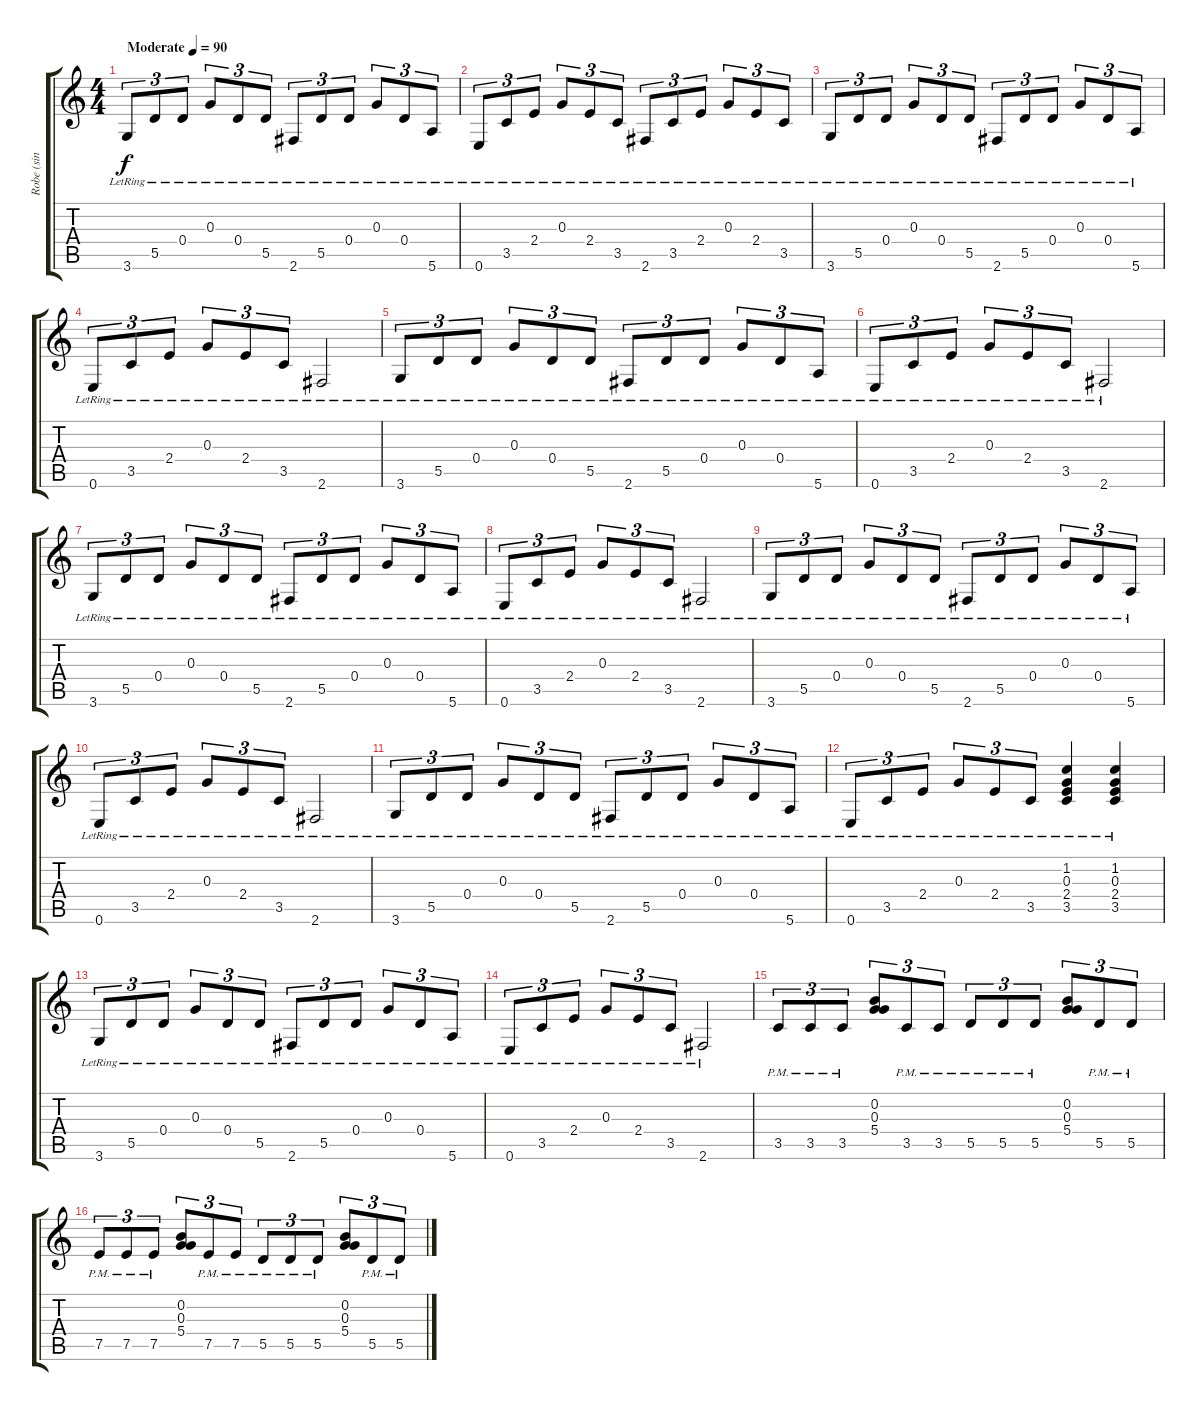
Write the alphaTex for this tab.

\track ("Robe (sin distorsion)" "Robe (sin ") {instrument electricguitarclean}
\staff {score tabs}
\tuning (E4 B3 G3 D3 A2 E2) {hide}
\ts (4 4)
\tempo (90 "Moderate")
\clef g2
\ks c
3.6{lr}.8{tu (3 2) dy f instrument electricguitarclean} 5.5{lr}.8{tu (3 2)} 0.4{lr}.8{tu (3 2)} 0.3{lr}.8{tu (3 2)} 0.4{lr}.8{tu (3 2)} 5.5{lr}.8{tu (3 2)} 2.6{lr}.8{tu (3 2)} 5.5{lr}.8{tu (3 2)} 0.4{lr}.8{tu (3 2)} 0.3{lr}.8{tu (3 2)} 0.4{lr}.8{tu (3 2)} 5.6{lr}.8{tu (3 2)} |
0.6{lr}.8{tu (3 2)} 3.5{lr}.8{tu (3 2)} 2.4{lr}.8{tu (3 2)} 0.3{lr}.8{tu (3 2)} 2.4{lr}.8{tu (3 2)} 3.5{lr}.8{tu (3 2)} 2.6{lr}.8{tu (3 2)} 3.5{lr}.8{tu (3 2)} 2.4{lr}.8{tu (3 2)} 0.3{lr}.8{tu (3 2)} 2.4{lr}.8{tu (3 2)} 3.5{lr}.8{tu (3 2)} |
3.6{lr}.8{tu (3 2)} 5.5{lr}.8{tu (3 2)} 0.4{lr}.8{tu (3 2)} 0.3{lr}.8{tu (3 2)} 0.4{lr}.8{tu (3 2)} 5.5{lr}.8{tu (3 2)} 2.6{lr}.8{tu (3 2)} 5.5{lr}.8{tu (3 2)} 0.4{lr}.8{tu (3 2)} 0.3{lr}.8{tu (3 2)} 0.4{lr}.8{tu (3 2)} 5.6{lr}.8{tu (3 2)} |
0.6{lr}.8{tu (3 2)} 3.5{lr}.8{tu (3 2)} 2.4{lr}.8{tu (3 2)} 0.3{lr}.8{tu (3 2)} 2.4{lr}.8{tu (3 2)} 3.5{lr}.8{tu (3 2)} 2.6{lr}.2 |
3.6{lr}.8{tu (3 2)} 5.5{lr}.8{tu (3 2)} 0.4{lr}.8{tu (3 2)} 0.3{lr}.8{tu (3 2)} 0.4{lr}.8{tu (3 2)} 5.5{lr}.8{tu (3 2)} 2.6{lr}.8{tu (3 2)} 5.5{lr}.8{tu (3 2)} 0.4{lr}.8{tu (3 2)} 0.3{lr}.8{tu (3 2)} 0.4{lr}.8{tu (3 2)} 5.6{lr}.8{tu (3 2)} |
0.6{lr}.8{tu (3 2)} 3.5{lr}.8{tu (3 2)} 2.4{lr}.8{tu (3 2)} 0.3{lr}.8{tu (3 2)} 2.4{lr}.8{tu (3 2)} 3.5{lr}.8{tu (3 2)} 2.6{lr}.2 |
3.6{lr}.8{tu (3 2)} 5.5{lr}.8{tu (3 2)} 0.4{lr}.8{tu (3 2)} 0.3{lr}.8{tu (3 2)} 0.4{lr}.8{tu (3 2)} 5.5{lr}.8{tu (3 2)} 2.6{lr}.8{tu (3 2)} 5.5{lr}.8{tu (3 2)} 0.4{lr}.8{tu (3 2)} 0.3{lr}.8{tu (3 2)} 0.4{lr}.8{tu (3 2)} 5.6{lr}.8{tu (3 2)} |
0.6{lr}.8{tu (3 2)} 3.5{lr}.8{tu (3 2)} 2.4{lr}.8{tu (3 2)} 0.3{lr}.8{tu (3 2)} 2.4{lr}.8{tu (3 2)} 3.5{lr}.8{tu (3 2)} 2.6{lr}.2 |
3.6{lr}.8{tu (3 2)} 5.5{lr}.8{tu (3 2)} 0.4{lr}.8{tu (3 2)} 0.3{lr}.8{tu (3 2)} 0.4{lr}.8{tu (3 2)} 5.5{lr}.8{tu (3 2)} 2.6{lr}.8{tu (3 2)} 5.5{lr}.8{tu (3 2)} 0.4{lr}.8{tu (3 2)} 0.3{lr}.8{tu (3 2)} 0.4{lr}.8{tu (3 2)} 5.6{lr}.8{tu (3 2)} |
0.6{lr}.8{tu (3 2)} 3.5{lr}.8{tu (3 2)} 2.4{lr}.8{tu (3 2)} 0.3{lr}.8{tu (3 2)} 2.4{lr}.8{tu (3 2)} 3.5{lr}.8{tu (3 2)} 2.6{lr}.2 |
3.6{lr}.8{tu (3 2)} 5.5{lr}.8{tu (3 2)} 0.4{lr}.8{tu (3 2)} 0.3{lr}.8{tu (3 2)} 0.4{lr}.8{tu (3 2)} 5.5{lr}.8{tu (3 2)} 2.6{lr}.8{tu (3 2)} 5.5{lr}.8{tu (3 2)} 0.4{lr}.8{tu (3 2)} 0.3{lr}.8{tu (3 2)} 0.4{lr}.8{tu (3 2)} 5.6{lr}.8{tu (3 2)} |
0.6{lr}.8{tu (3 2)} 3.5{lr}.8{tu (3 2)} 2.4{lr}.8{tu (3 2)} 0.3{lr}.8{tu (3 2)} 2.4{lr}.8{tu (3 2)} 3.5{lr}.8{tu (3 2)} (1.2{lr} 0.3{lr} 2.4{lr} 3.5{lr}).4 (1.2{lr} 0.3{lr} 2.4{lr} 3.5{lr}).4 |
3.6{lr}.8{tu (3 2)} 5.5{lr}.8{tu (3 2)} 0.4{lr}.8{tu (3 2)} 0.3{lr}.8{tu (3 2)} 0.4{lr}.8{tu (3 2)} 5.5{lr}.8{tu (3 2)} 2.6{lr}.8{tu (3 2)} 5.5{lr}.8{tu (3 2)} 0.4{lr}.8{tu (3 2)} 0.3{lr}.8{tu (3 2)} 0.4{lr}.8{tu (3 2)} 5.6{lr}.8{tu (3 2)} |
0.6{lr}.8{tu (3 2)} 3.5{lr}.8{tu (3 2)} 2.4{lr}.8{tu (3 2)} 0.3{lr}.8{tu (3 2)} 2.4{lr}.8{tu (3 2)} 3.5{lr}.8{tu (3 2)} 2.6{lr}.2 |
3.5{pm}.8{tu (3 2)} 3.5{pm}.8{tu (3 2)} 3.5{pm}.8{tu (3 2)} (0.2 0.3 5.4).8{tu (3 2)} 3.5{pm}.8{tu (3 2)} 3.5{pm}.8{tu (3 2)} 5.5{pm}.8{tu (3 2)} 5.5{pm}.8{tu (3 2)} 5.5{pm}.8{tu (3 2)} (0.2 0.3 5.4).8{tu (3 2)} 5.5{pm}.8{tu (3 2)} 5.5{pm}.8{tu (3 2)} |
7.5{pm}.8{tu (3 2)} 7.5{pm}.8{tu (3 2)} 7.5{pm}.8{tu (3 2)} (0.2 0.3 5.4).8{tu (3 2)} 7.5{pm}.8{tu (3 2)} 7.5{pm}.8{tu (3 2)} 5.5{pm}.8{tu (3 2)} 5.5{pm}.8{tu (3 2)} 5.5{pm}.8{tu (3 2)} (0.2 0.3 5.4).8{tu (3 2)} 5.5{pm}.8{tu (3 2)} 5.5{pm}.8{tu (3 2)}
